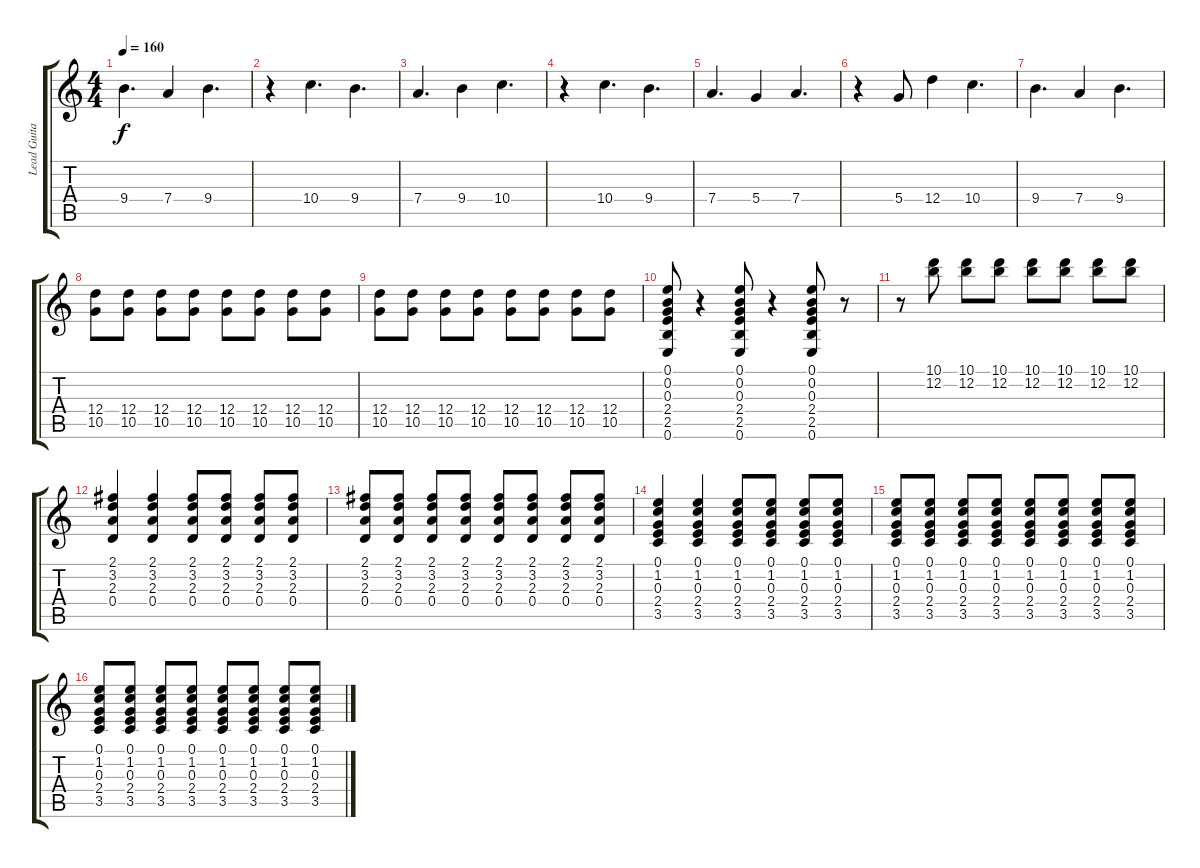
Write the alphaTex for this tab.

\track ("Lead Guitar" "Lead Guita") {instrument acousticguitarsteel}
\staff {score tabs}
\tuning (E4 B3 G3 D3 A2 E2) {hide}
\ts (4 4)
\tempo 160
\clef g2
\ks c
9.4.4{d dy f} 7.4.4 9.4.4{d} |
r.4 10.4.4{d} 9.4.4{d} |
7.4.4{d} 9.4.4 10.4.4{d} |
r.4 10.4.4{d} 9.4.4{d} |
7.4.4{d} 5.4.4 7.4.4{d} |
r.4 5.4.8 12.4.4 10.4.4{d} |
9.4.4{d} 7.4.4 9.4.4{d} |
(12.4 10.5).8 (12.4 10.5).8 (12.4 10.5).8 (12.4 10.5).8 (12.4 10.5).8 (12.4 10.5).8 (12.4 10.5).8 (12.4 10.5).8 |
(12.4 10.5).8 (12.4 10.5).8 (12.4 10.5).8 (12.4 10.5).8 (12.4 10.5).8 (12.4 10.5).8 (12.4 10.5).8 (12.4 10.5).8 |
(0.1 0.2 0.3 2.4 2.5 0.6).8 r.4 (0.1 0.2 0.3 2.4 2.5 0.6).8 r.4 (0.1 0.2 0.3 2.4 2.5 0.6).8 r.8 |
r.8 (10.1 12.2).8 (10.1 12.2).8 (10.1 12.2).8 (10.1 12.2).8 (10.1 12.2).8 (10.1 12.2).8 (10.1 12.2).8 |
(2.1 3.2 2.3 0.4).4 (2.1 3.2 2.3 0.4).4 (2.1 3.2 2.3 0.4).8 (2.1 3.2 2.3 0.4).8 (2.1 3.2 2.3 0.4).8 (2.1 3.2 2.3 0.4).8 |
(2.1 3.2 2.3 0.4).8 (2.1 3.2 2.3 0.4).8 (2.1 3.2 2.3 0.4).8 (2.1 3.2 2.3 0.4).8 (2.1 3.2 2.3 0.4).8 (2.1 3.2 2.3 0.4).8 (2.1 3.2 2.3 0.4).8 (2.1 3.2 2.3 0.4).8 |
(0.1 1.2 0.3 2.4 3.5).4 (0.1 1.2 0.3 2.4 3.5).4 (0.1 1.2 0.3 2.4 3.5).8 (0.1 1.2 0.3 2.4 3.5).8 (0.1 1.2 0.3 2.4 3.5).8 (0.1 1.2 0.3 2.4 3.5).8 |
(0.1 1.2 0.3 2.4 3.5).8 (0.1 1.2 0.3 2.4 3.5).8 (0.1 1.2 0.3 2.4 3.5).8 (0.1 1.2 0.3 2.4 3.5).8 (0.1 1.2 0.3 2.4 3.5).8 (0.1 1.2 0.3 2.4 3.5).8 (0.1 1.2 0.3 2.4 3.5).8 (0.1 1.2 0.3 2.4 3.5).8 |
(0.1 1.2 0.3 2.4 3.5).8 (0.1 1.2 0.3 2.4 3.5).8 (0.1 1.2 0.3 2.4 3.5).8 (0.1 1.2 0.3 2.4 3.5).8 (0.1 1.2 0.3 2.4 3.5).8 (0.1 1.2 0.3 2.4 3.5).8 (0.1 1.2 0.3 2.4 3.5).8 (0.1 1.2 0.3 2.4 3.5).8
